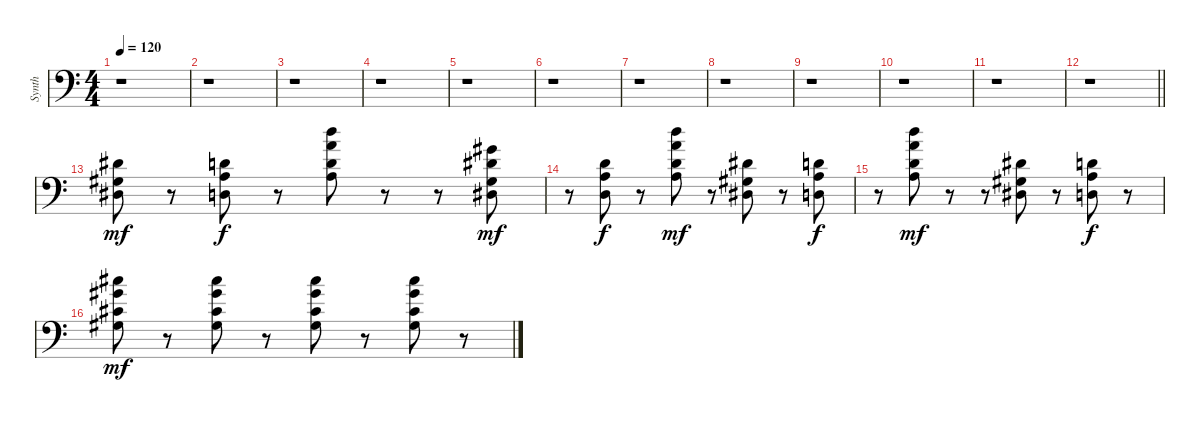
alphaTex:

\track ("Synth" "Synth") {instrument tremolostrings}
\staff {score}
\tuning (D4 Bb3 F3 Bb2 F2 Bb1) {hide}
\ts (4 4)
\tempo 120
\clef f4
\ks c
r.1{dy mf} |
r.1 |
r.1 |
r.1 |
r.1 |
r.1 |
r.1 |
r.1 |
r.1 |
r.1 |
r.1 |
\barLineRight lightlight
r.1 |
(5.2 3.3 5.4).8 r.8 (4.2 4.3 4.4).8{dy f} r.8 (12.1 11.2 9.3 11.4).8 r.8 r.8 (6.1 5.2 3.3 5.4).8{dy mf} |
r.8 (4.2 4.3 4.4).8{dy f} r.8 (12.1 11.2 9.3 11.4).8{dy mf} r.8 (5.2 3.3 5.4).8 r.8 (4.2 4.3 4.4).8{dy f} |
r.8 (12.1 11.2 9.3 11.4).8{dy mf} r.8 r.8 (5.2 3.3 5.4).8 r.8 (4.2 4.3 4.4).8{dy f} r.8 |
(11.1 10.2 8.3 10.4).8{dy mf} r.8 (11.1 10.2 8.3 10.4).8 r.8 (11.1 10.2 8.3 10.4).8 r.8 (11.1 10.2 8.3 10.4).8 r.8
